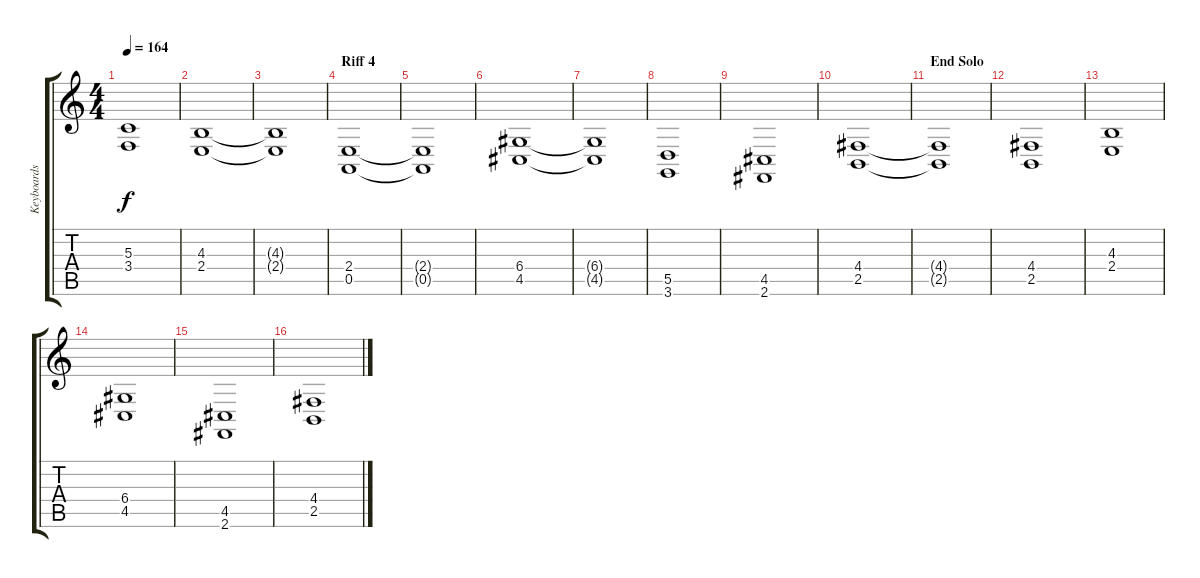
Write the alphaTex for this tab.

\track ("Keyboards" "Keyboards") {instrument stringensemble1}
\staff {score tabs}
\tuning (E4 B3 G3 D3 A2 E2) {hide}
\ts (4 4)
\tempo 164
\clef g2
\ks c
(5.3{t} 3.4{t}).1{dy f} |
(4.3 2.4).1 |
(4.3{t} 2.4{t}).1 |
\section ("" "Riff 4")
(2.4 0.5).1 |
(2.4{t} 0.5{t}).1 |
(6.4 4.5).1 |
(6.4{t} 4.5{t}).1 |
(5.5 3.6).1 |
(4.5 2.6).1 |
(4.4 2.5).1 |
\section ("" "End Solo")
(4.4{t} 2.5{t}).1 |
(4.4 2.5).1 |
(4.3 2.4).1 |
(6.4 4.5).1 |
(4.5 2.6).1 |
(4.4 2.5).1
